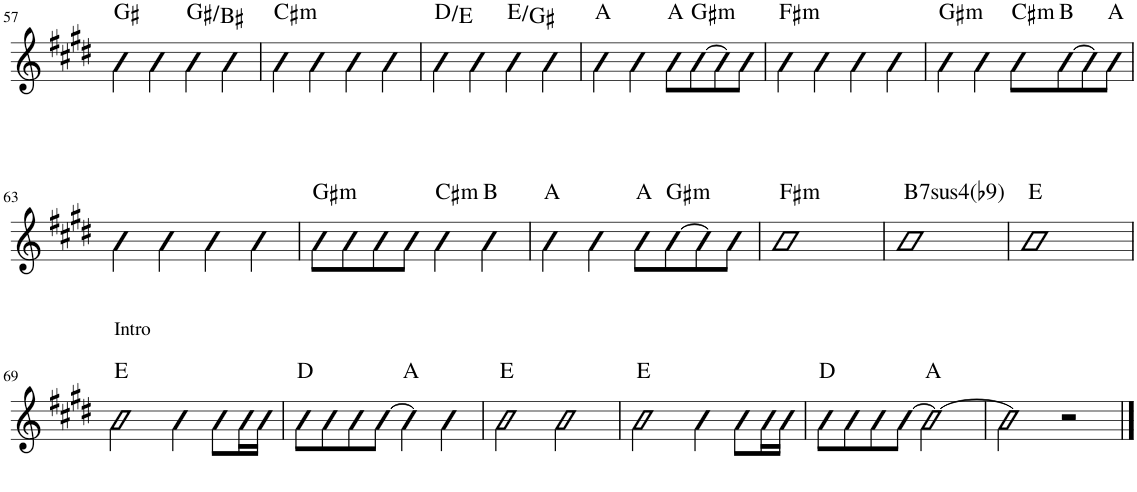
**kern	**harte
*part1	*part1
*staff1	*
*I"Piano	*
*I'Pno.	*
!!LO:PB:g=z
*clefG2	*
*k[f#c#g#d#]	*
*M4/4	*
=57	=57
4bn\	G#:maj
4b\	.
4bn\	G#:maj/3
4b\	.
=58	=58
!	!LO:H:kt=m
4b\	C#:min
4b\	.
4b\	.
4b\	.
=59	=59
4b\	D:maj/2
4b\	.
4b\	E:maj/3
4b\	.
=60	=60
4b\	A:maj
4b\	.
8b\L	A:maj
!	!LO:H:kt=m
[8b\	G#:min
8b\]	.
8b\J	.
=61	=61
!	!LO:H:kt=m
4b\	F#:min
4b\	.
4b\	.
4b\	.
=62	=62
!	!LO:H:kt=m
4b\	G#:min
4b\	.
!	!LO:H:kt=m
8b\L	C#:min
[8b\	B:maj
8b\]	.
8b\J	A:maj
!!LO:LB:g=z
=63	=63
4b\	.
4b\	.
4b\	.
4b\	.
=64	=64
!	!LO:H:kt=m
8b\L	G#:min
8b\	.
8b\	.
8b\J	.
!	!LO:H:kt=m
4b\	C#:min
4b\	B:maj
=65	=65
4b\	A:maj
4b\	.
8b\L	A:maj
!	!LO:H:kt=m
[8b\	G#:min
8b\]	.
8b\J	.
=66	=66
!	!LO:H:kt=m
1b	F#:min
=67	=67
!	!LO:H:kt=74
1b	B:sus4(7,b9)
=68	=68
1b	E:maj
!!LO:LB:g=z
=69	=69
!LO:TX:a:t=Intro	!
2b\	E:maj
4b\	.
8b\L	.
16b\L	.
16b\JJ	.
=70	=70
8b\L	D:maj
8b\	.
8b\	.
[8b\J	.
4b\]	A:maj
4b\	.
=71	=71
2b\	E:maj
2b\	.
=72	=72
2b\	E:maj
4b\	.
8b\L	.
16b\L	.
16b\JJ	.
=73	=73
8b\L	D:maj
8b\	.
8b\	.
[8b\J	.
2b\_	A:maj
=74	=74
2b\]	.
2r	.
==	==
*-	*-
